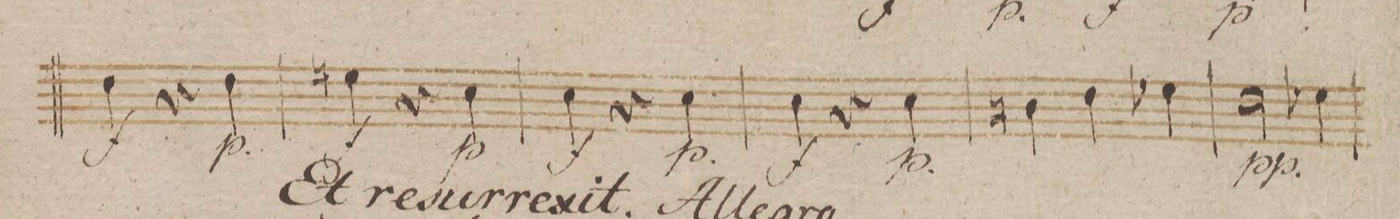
**kern	**dynam
*I"Clarinetto 2do in B.	*
*clefG2	*
*k[b-e-a-d-]	*
*met(c|)	*
*M3/4	*
4cc\	f
4r	.
4cc\	p
=119	=119
4dd\	f
4r	.
4b-\	p
=120	=120
4b-\	f
4r	.
4b-\	p
=121	=121
4b-\	f
4r	.
4b-\	p
=122	=122
4a\	.
4cc\	.
4dd-X\	.
=123	=123
2cc\	pp
4dd-X\	.
=124	=124
*-	*-
